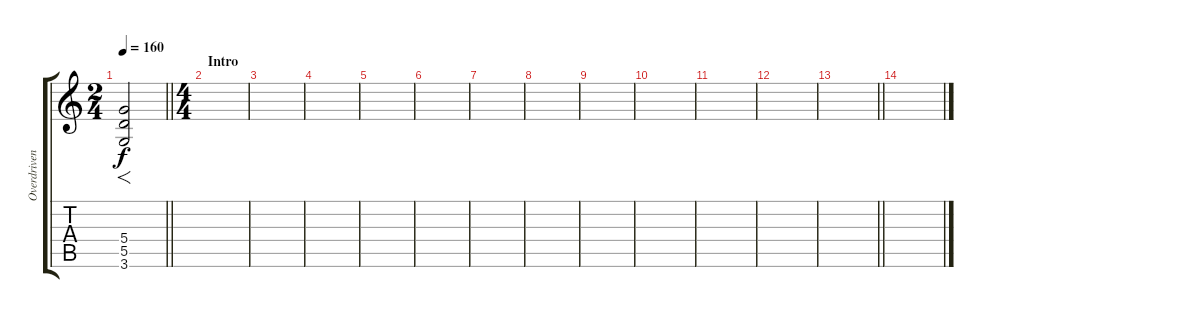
\track ("Overdriven Guitar 1" "Overdriven") {instrument overdrivenguitar}
\staff {score tabs}
\tuning (E4 B3 G3 D3 A2 E2) {hide}
\ts (2 4)
\tempo 160
\clef g2
\barLineRight lightlight
\ks c
(5.4 5.5 3.6).2{f dy f instrument overdrivenguitar} |
\ts (4 4)
\section ("" "Intro")
|
|
|
|
|
|
|
|
|
|
|
\barLineRight lightlight
|
\section ("" " ")
